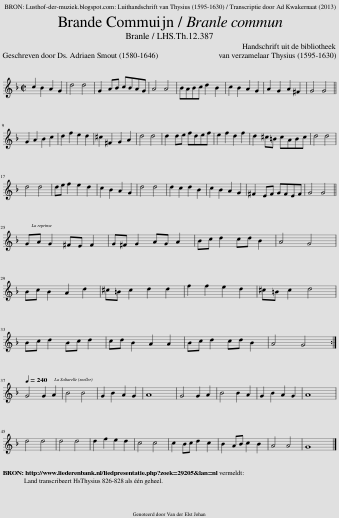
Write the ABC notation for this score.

X:1
L:1/8
Q:1/4=220
M:2/2
I:linebreak $
K:F
U:s=!stemless!
V:1 treble
V:1
 c2 B2 A2 G2 | d4 d4 | G2 AB cBAG | A4 A4 | BABc d2 B2 | %5
 c2 B2 A2 G2 | A2 G2 A2 ^F2 | G4 G4 ||$ G2 A2 B2 c2 | d2 f2 e2 d2 | %10
 ^c2 ^F2 G2 A2 | d4 d4 | d2 de fdef | e2 f2 d2 f2 | d2 ^c=B cABc | %15
 d4 d4 |$ d4 d4 | de f2 e2 d2 | c2 B2 A2 G2 | d4 d4 | %20
 d2 c2 d2 B2 | c2 B2 A2 G2 | ^F2 EF GFEF | G4 G4 ||$ GA G2 ^FE F2 | %25
 G^F G2 AG A2 | Bc d2 cd B2 | A4 G4 |$ Bc B2 A2 d2 | ^c=B c2 d2 d2 | %30
 f2 f2 e2 d2 | ^c=B c2 d4 |$ Bc d2 Bc d2 | cd B2 A2 A2 | Bc d2 cd B2 | %35
 A4 G4 :|$[Q:1/4=240] G4 G2 A2 | B4 B4 | G2 B2 A2 G2 | sA8 | %40
 G4 G2 A2 | B4 B2 A2 | G2 B2 A2 G2 | sA8 |$ d4 d4 | %45
 d4 d4 | d2 f2 e2 d2 | c4 c4 | c2 Bc d2 c2 | B2 AB c2 B2 | %50
 A4 A4 | sG8 |] %52
